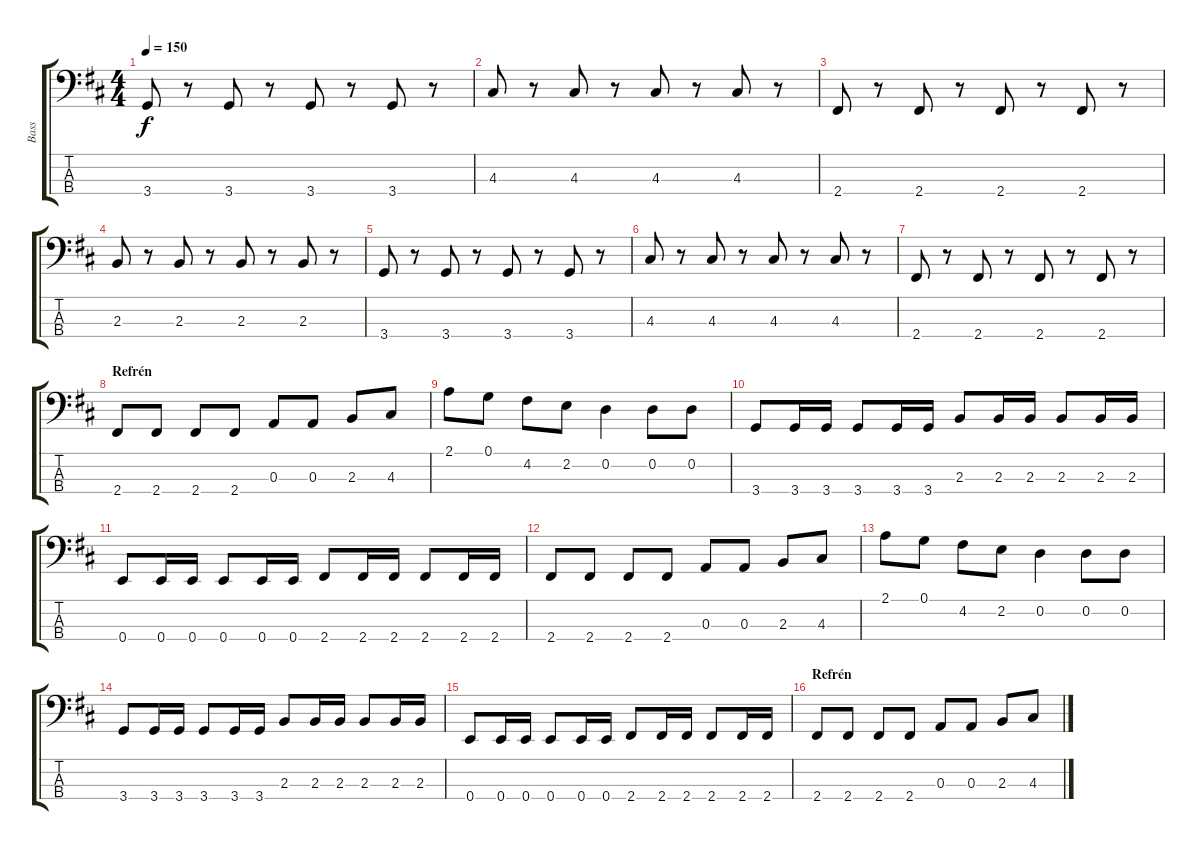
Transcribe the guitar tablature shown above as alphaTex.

\track ("Bass" "Bass") {instrument electricbassfinger}
\staff {score tabs}
\tuning (G2 D2 A1 E1) {hide}
\ts (4 4)
\tempo 150
\clef f4
\ks d
3.4.8{dy f} r.8 3.4.8 r.8 3.4.8 r.8 3.4.8 r.8 |
4.3.8 r.8 4.3.8 r.8 4.3.8 r.8 4.3.8 r.8 |
2.4.8 r.8 2.4.8 r.8 2.4.8 r.8 2.4.8 r.8 |
2.3.8 r.8 2.3.8 r.8 2.3.8 r.8 2.3.8 r.8 |
3.4.8 r.8 3.4.8 r.8 3.4.8 r.8 3.4.8 r.8 |
4.3.8 r.8 4.3.8 r.8 4.3.8 r.8 4.3.8 r.8 |
2.4.8 r.8 2.4.8 r.8 2.4.8 r.8 2.4.8 r.8 |
\section ("" "Refrén")
2.4.8 2.4.8 2.4.8 2.4.8 0.3.8 0.3.8 2.3.8 4.3.8 |
2.1.8 0.1.8 4.2.8 2.2.8 0.2.4 0.2.8 0.2.8 |
3.4.8 3.4.16 3.4.16 3.4.8 3.4.16 3.4.16 2.3.8 2.3.16 2.3.16 2.3.8 2.3.16 2.3.16 |
0.4.8 0.4.16 0.4.16 0.4.8 0.4.16 0.4.16 2.4.8 2.4.16 2.4.16 2.4.8 2.4.16 2.4.16 |
2.4.8 2.4.8 2.4.8 2.4.8 0.3.8 0.3.8 2.3.8 4.3.8 |
2.1.8 0.1.8 4.2.8 2.2.8 0.2.4 0.2.8 0.2.8 |
3.4.8 3.4.16 3.4.16 3.4.8 3.4.16 3.4.16 2.3.8 2.3.16 2.3.16 2.3.8 2.3.16 2.3.16 |
0.4.8 0.4.16 0.4.16 0.4.8 0.4.16 0.4.16 2.4.8 2.4.16 2.4.16 2.4.8 2.4.16 2.4.16 |
\section ("" "Refrén")
2.4.8 2.4.8 2.4.8 2.4.8 0.3.8 0.3.8 2.3.8 4.3.8
